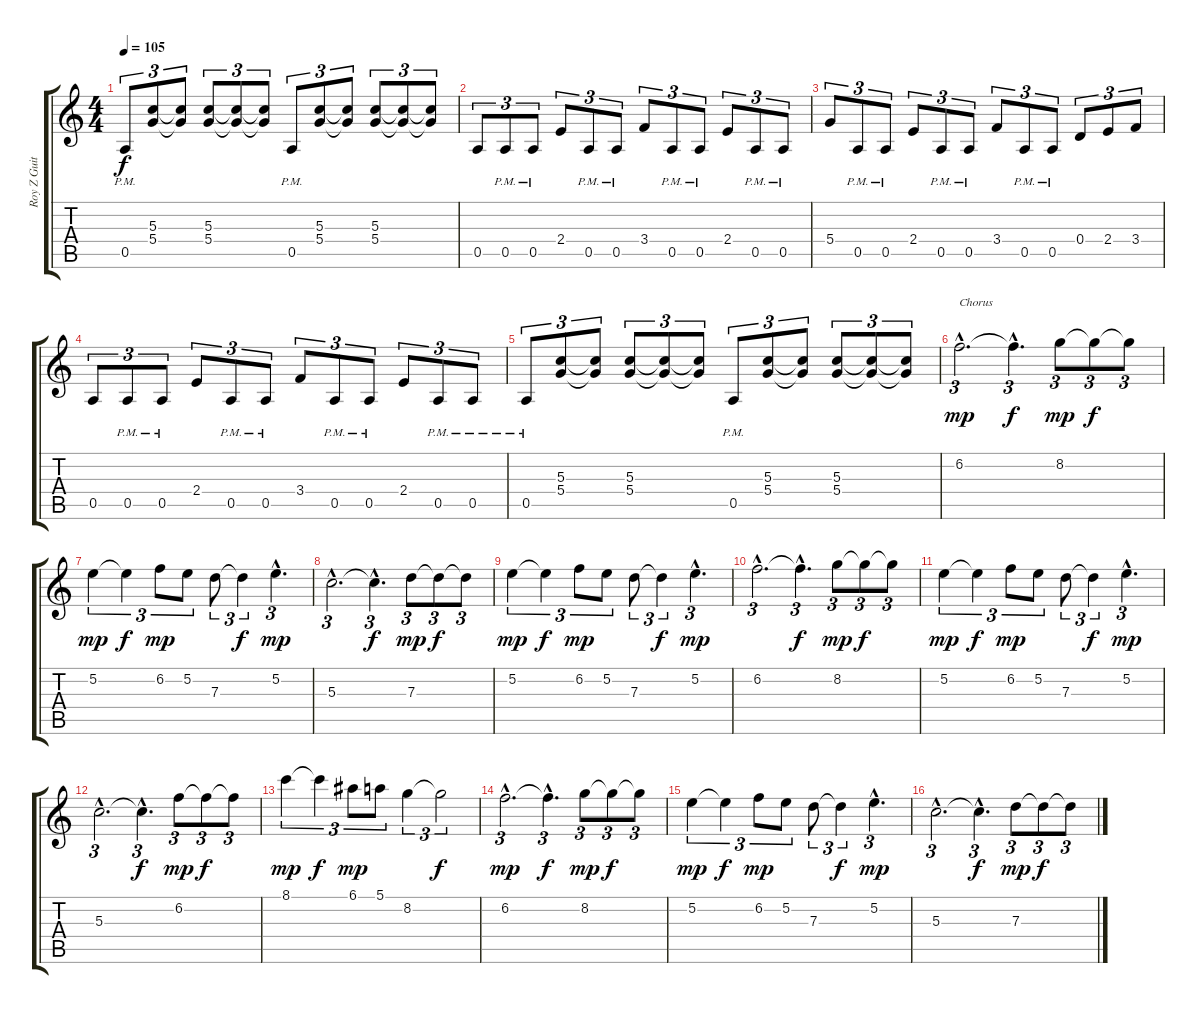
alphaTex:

\track ("Roy Z Guitar 01" "Roy Z Guit") {instrument electricguitarclean}
\staff {score tabs}
\tuning (E4 B3 G3 D3 A2 D2) {hide}
\ts (4 4)
\tempo 105
\clef g2
\ks c
0.5{pm}.8{tu (3 2) dy f} (5.3 5.4).8{tu (3 2)} (5.3{t} 5.4{t}).8{tu (3 2)} (5.3 5.4).8{tu (3 2)} (5.3{t} 5.4{t}).8{tu (3 2)} (5.3{t} 5.4{t}).8{tu (3 2)} 0.5{pm}.8{tu (3 2)} (5.3 5.4).8{tu (3 2)} (5.3{t} 5.4{t}).8{tu (3 2)} (5.3 5.4).8{tu (3 2)} (5.3{t} 5.4{t}).8{tu (3 2)} (5.3{t} 5.4{t}).8{tu (3 2)} |
0.5.8{tu (3 2) instrument distortionguitar} 0.5{pm}.8{tu (3 2)} 0.5{pm}.8{tu (3 2)} 2.4.8{tu (3 2)} 0.5{pm}.8{tu (3 2)} 0.5{pm}.8{tu (3 2)} 3.4.8{tu (3 2)} 0.5{pm}.8{tu (3 2)} 0.5{pm}.8{tu (3 2)} 2.4.8{tu (3 2)} 0.5{pm}.8{tu (3 2)} 0.5{pm}.8{tu (3 2)} |
5.4.8{tu (3 2)} 0.5{pm}.8{tu (3 2)} 0.5{pm}.8{tu (3 2)} 2.4.8{tu (3 2)} 0.5{pm}.8{tu (3 2)} 0.5{pm}.8{tu (3 2)} 3.4.8{tu (3 2)} 0.5{pm}.8{tu (3 2)} 0.5{pm}.8{tu (3 2)} 0.4.8{tu (3 2)} 2.4.8{tu (3 2)} 3.4.8{tu (3 2)} |
0.5.8{tu (3 2)} 0.5{pm}.8{tu (3 2)} 0.5{pm}.8{tu (3 2)} 2.4.8{tu (3 2)} 0.5{pm}.8{tu (3 2)} 0.5{pm}.8{tu (3 2)} 3.4.8{tu (3 2)} 0.5{pm}.8{tu (3 2)} 0.5{pm}.8{tu (3 2)} 2.4.8{tu (3 2)} 0.5{pm}.8{tu (3 2)} 0.5{pm}.8{tu (3 2)} |
0.5{pm}.8{tu (3 2)} (5.3 5.4).8{tu (3 2)} (5.3{t} 5.4{t}).8{tu (3 2)} (5.3 5.4).8{tu (3 2)} (5.3{t} 5.4{t}).8{tu (3 2)} (5.3{t} 5.4{t}).8{tu (3 2)} 0.5{pm}.8{tu (3 2)} (5.3 5.4).8{tu (3 2)} (5.3{t} 5.4{t}).8{tu (3 2)} (5.3 5.4).8{tu (3 2)} (5.3{t} 5.4{t}).8{tu (3 2)} (5.3{t} 5.4{t}).8{tu (3 2)} |
6.2{hac}.2{d tu (3 2) txt "Chorus" dy mp instrument distortionguitar} 6.2{hac t}.4{d tu (3 2) dy f} 8.2.8{tu (3 2) dy mp} 8.2{t}.8{tu (3 2) dy f} 8.2{t}.8{tu (3 2)} |
5.2.4{tu (3 2) dy mp} 5.2{t}.4{tu (3 2) dy f} 6.2.8{tu (3 2) dy mp} 5.2.8{tu (3 2)} 7.3.8{tu (3 2)} 7.3{t}.4{tu (3 2) dy f} 5.2{hac}.4{d tu (3 2) dy mp} |
5.3{hac}.2{d tu (3 2) instrument distortionguitar} 5.3{hac t}.4{d tu (3 2) dy f} 7.3.8{tu (3 2) dy mp} 7.3{t}.8{tu (3 2) dy f} 7.3{t}.8{tu (3 2)} |
5.2.4{tu (3 2) dy mp} 5.2{t}.4{tu (3 2) dy f} 6.2.8{tu (3 2) dy mp} 5.2.8{tu (3 2)} 7.3.8{tu (3 2)} 7.3{t}.4{tu (3 2) dy f} 5.2{hac}.4{d tu (3 2) dy mp} |
6.2{hac}.2{d tu (3 2) instrument distortionguitar} 6.2{hac t}.4{d tu (3 2) dy f} 8.2.8{tu (3 2) dy mp} 8.2{t}.8{tu (3 2) dy f} 8.2{t}.8{tu (3 2)} |
5.2.4{tu (3 2) dy mp} 5.2{t}.4{tu (3 2) dy f} 6.2.8{tu (3 2) dy mp} 5.2.8{tu (3 2)} 7.3.8{tu (3 2)} 7.3{t}.4{tu (3 2) dy f} 5.2{hac}.4{d tu (3 2) dy mp} |
5.3{hac}.2{d tu (3 2) instrument distortionguitar} 5.3{hac t}.4{d tu (3 2) dy f} 6.2.8{tu (3 2) dy mp} 6.2{t}.8{tu (3 2) dy f} 6.2{t}.8{tu (3 2)} |
8.1.4{tu (3 2) dy mp} 8.1{t}.4{tu (3 2) dy f} 6.1.8{tu (3 2) dy mp} 5.1.8{tu (3 2)} 8.2.4{tu (3 2)} 8.2{t}.2{tu (3 2) dy f} |
6.2{hac}.2{d tu (3 2) dy mp instrument distortionguitar} 6.2{hac t}.4{d tu (3 2) dy f} 8.2.8{tu (3 2) dy mp} 8.2{t}.8{tu (3 2) dy f} 8.2{t}.8{tu (3 2)} |
5.2.4{tu (3 2) dy mp} 5.2{t}.4{tu (3 2) dy f} 6.2.8{tu (3 2) dy mp} 5.2.8{tu (3 2)} 7.3.8{tu (3 2)} 7.3{t}.4{tu (3 2) dy f} 5.2{hac}.4{d tu (3 2) dy mp} |
5.3{hac}.2{d tu (3 2) instrument distortionguitar} 5.3{hac t}.4{d tu (3 2) dy f} 7.3.8{tu (3 2) dy mp} 7.3{t}.8{tu (3 2) dy f} 7.3{t}.8{tu (3 2)}
